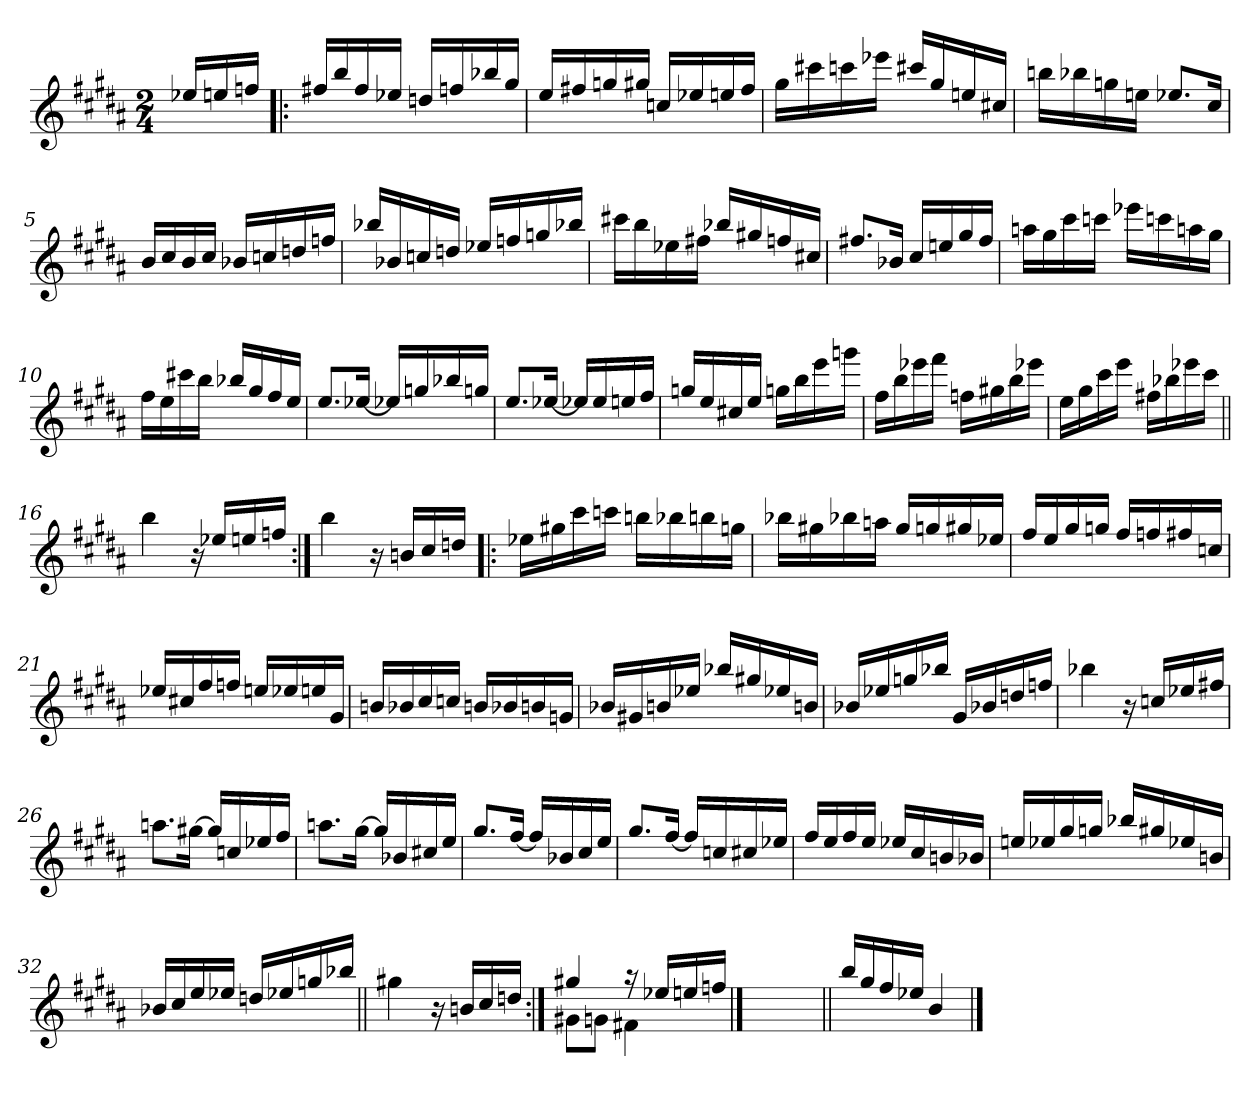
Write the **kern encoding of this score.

**kern
*part1
*staff1
*clefG2
*k[f#c#g#d#a#]
*B:
*M2/4
=
16ee-X/LL
16een/
16ffn/JJ
=1!|:
16ff#X/LL
16bb/
16ff#/
16ee-X/JJ
16ddn/LL
16ffn/
16bb-X/
16gg#/JJ
=2
16ee/LL
16ff#X/
16ggn/
16gg#X/JJ
16cc/LL
16ee-X/
16een/
16ff#/JJ
=3
16gg#\LL
16ccc#X\
16cccn\
16eee-X\JJ
16ccc#X/LL
16gg#/
16een/
16cc#X/JJ
=4
16bbn\LL
16bb-X\
16ggn\
16een\JJ
8.ee-X/L
16cc#/Jk
!!LO:LB:g=z
=5
16b/LL
16cc#/
16b/
16cc#/JJ
16b-X/LL
16ccn/
16ddn/
16ffn/JJ
=6
16bb-X/LL
16b-X/
16ccn/
16ddn/JJ
16ee-X/LL
16ffn/
16ggn/
16bb-X/JJ
=7
16ccc#X\LL
16bb\
16ee-X\
16ff#X\JJ
16bb-X/LL
16gg#X/
16ffn/
16cc#X/JJ
=8
8.ff#X/L
16b-X/Jk
16cc#/LL
16een/
16gg#/
16ff#/JJ
!!LO:LB:g=z
=9
16aan\LL
16gg#\
16ccc#\
16cccn\JJ
16eee-X\LL
16cccn\
16aan\
16gg#\JJ
=10
16ff#\LL
16ee\
16ccc#X\
16bb\JJ
16bb-X/LL
16gg#/
16ff#/
16ee/JJ
=11
8.ee/L
[16ee-X/Jk
16ee-X/LL]
16ggn/
16bb-X/
16ggn/JJ
=12
8.ee/L
[16ee-X/Jk
16ee-X/LL]
16ee-/
16een/
16ff#/JJ
!!LO:LB:g=z
=13
16ggn/LL
16ee/
16cc#X/
16ee/JJ
16ggn\LL
16bb\
16eee\
16gggn\JJ
=14
16ff#\LL
16bb\
16eee-X\
16fff#\JJ
16ffn\LL
16gg#X\
16bb\
16eee-X\JJ
=15
16ee\LL
16gg#\
16ccc#\
16eee\JJ
16ff#X\LL
16bb-X\
16eee-X\
16ccc#\JJ
=16||
4bb\
16r
16ee-X/LL
16een/
16ffn/JJ
!!LO:LB:g=z
=17:|!
4bb\
16r
16bn/LL
16cc#/
16ddn/JJ
=18!|:
16ee-X\LL
16gg#X\
16ccc#\
16cccn\JJ
16bbn\LL
16bb-X\
16bbn\
16ggn\JJ
=19
16bb-X\LL
16gg#X\
16bb-X\
16aan\JJ
16gg#/LL
16ggn/
16gg#X/
16ee-X/JJ
=20
16ff#/LL
16ee/
16gg#/
16ggn/JJ
16ff#/LL
16ffn/
16ff#X/
16ccn/JJ
!!LO:LB:g=z
=21
16ee-X/LL
16cc#X/
16ff#/
16ffn/JJ
16een/LL
16ee-X/
16een/
16g#/JJ
=22
16bn/LL
16b-X/
16cc#/
16ccn/JJ
16bn/LL
16b-X/
16bn/
16gn/JJ
=23
16b-X/LL
16g#X/
16bn/
16ee-X/JJ
16bb-X/LL
16gg#X/
16ee-X/
16bn/JJ
=24
16b-X/LL
16ee-X/
16ggn/
16bb-X/JJ
16g#/LL
16b-X/
16ddn/
16ffn/JJ
!!LO:LB:g=z
=25
4bb-X\
16r
16ccn/LL
16ee-X/
16ff#X/JJ
=26
8.aan\L
[16gg#X\Jk
16gg#/LL]
16ccn/
16ee-X/
16ff#/JJ
=27
8.aan\L
[16gg#\Jk
16gg#/LL]
16b-X/
16cc#X/
16ee/JJ
=28
8.gg#/L
[16ff#/Jk
16ff#/LL]
16b-X/
16cc#/
16ee/JJ
!!LO:LB:g=z
=29
8.gg#/L
[16ff#/Jk
16ff#/LL]
16ccn/
16cc#X/
16ee-X/JJ
=30
16ff#/LL
16ee/
16ff#/
16ee/JJ
16ee-X/LL
16cc#/
16bn/
16b-X/JJ
=31
16een/LL
16ee-X/
16gg#/
16ggn/JJ
16bb-X/LL
16gg#X/
16ee-X/
16bn/JJ
=32
16b-X/LL
16cc#/
16ee/
16ee-X/JJ
16ddn/LL
16ee-X/
16ggn/
16bb-X/JJ
!!LO:LB:g=z
=33||
4gg#X\
16r
16bn/LL
16cc#/
16ddn/JJ
=34:|!
*^
4gg#X/	8g#X\L
.	8gn\J
16r	4f#X\
16ee-X/LL	.
16een/	.
16ffn/JJ	.
*v	*v
==35
2ryy
=36||
16bb/LL
16gg#/
16ff#/
16ee-X/JJ
4b/
==
*-
